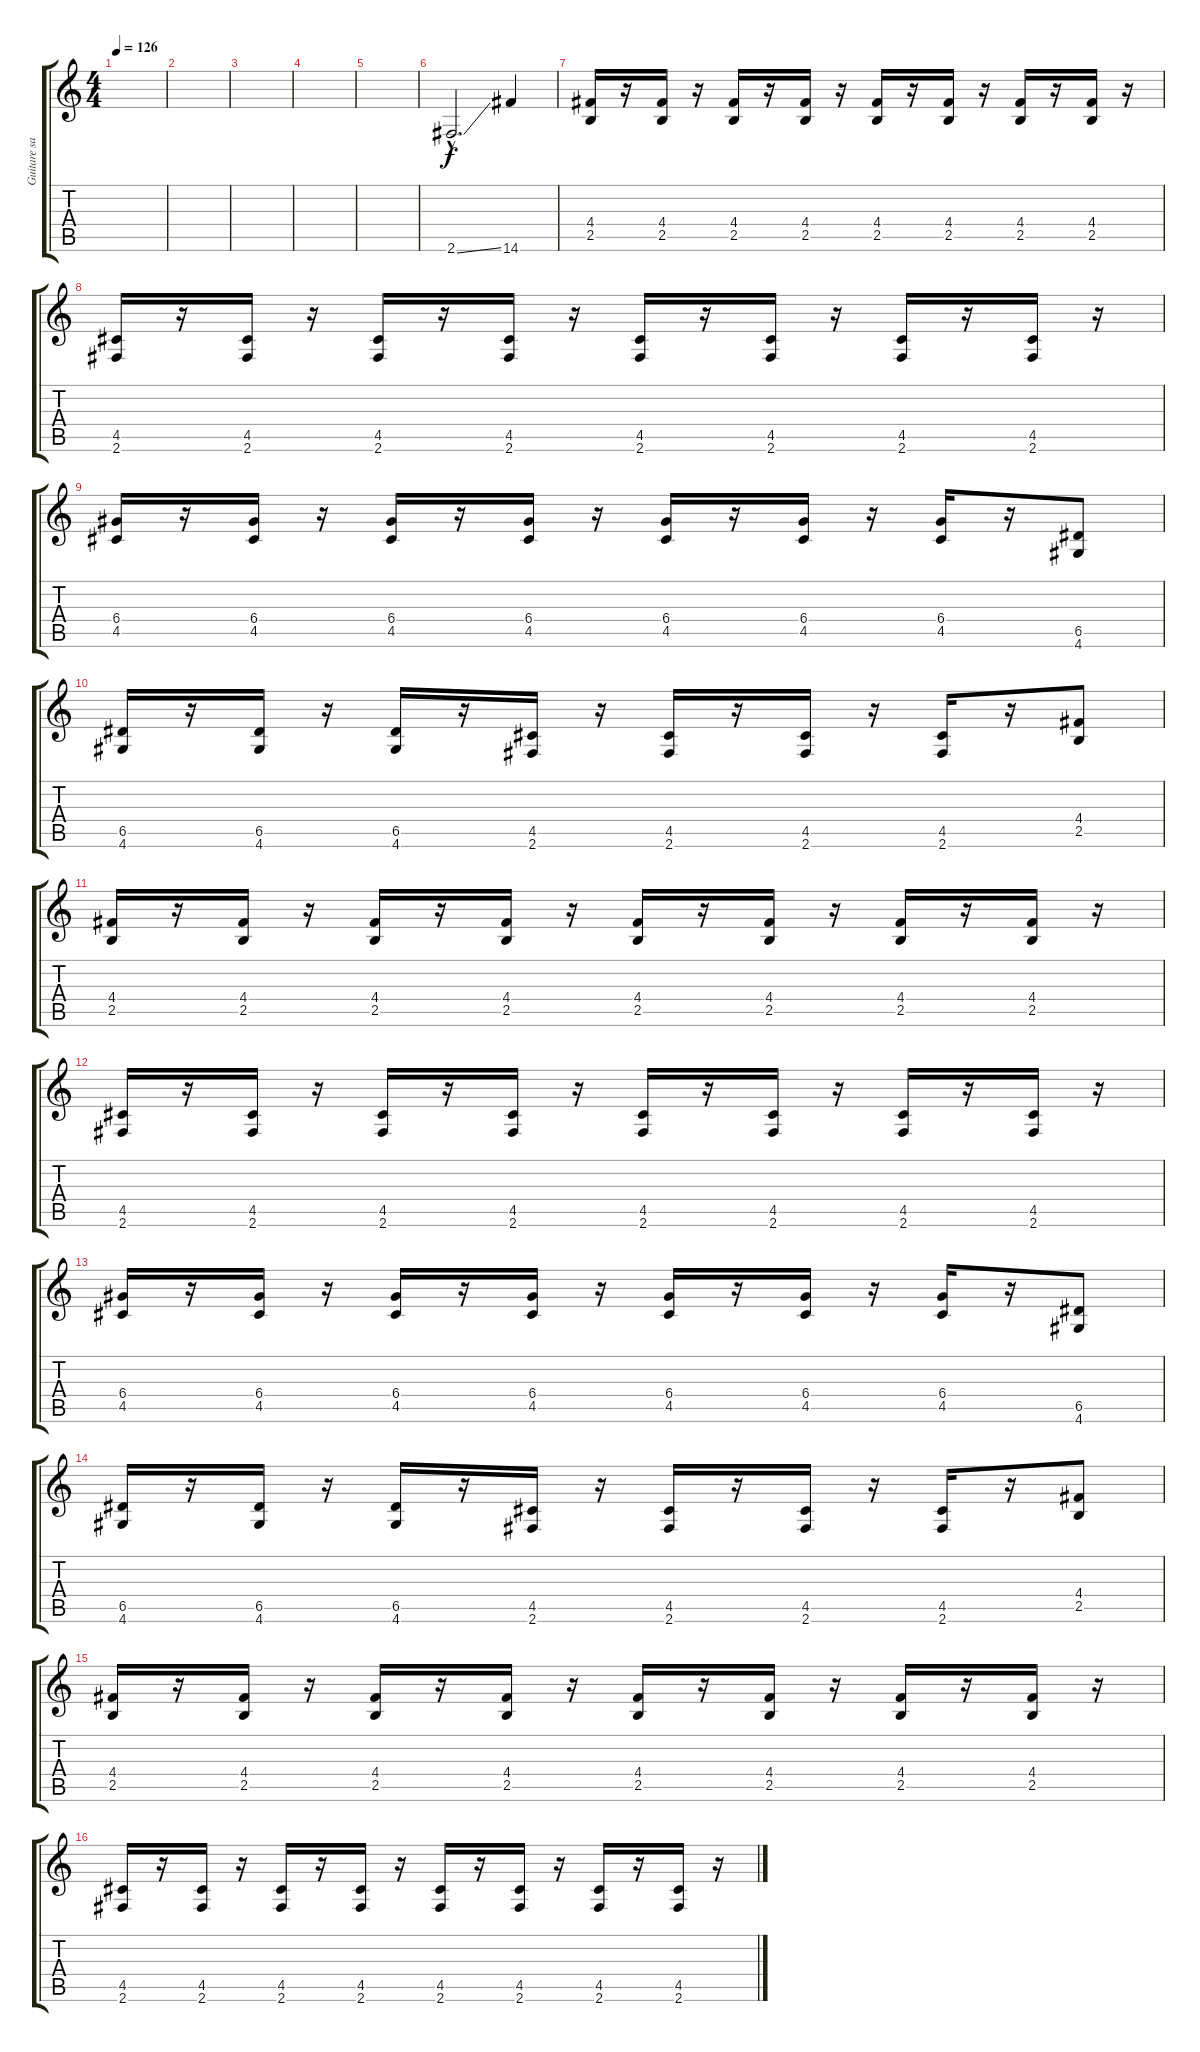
\track ("Guitare saturée" "Guitare sa") {instrument overdrivenguitar}
\staff {score tabs}
\tuning (E4 B3 G3 D3 A2 E2) {hide}
\ts (4 4)
\tempo 126
\clef g2
\ks c
|
|
|
|
|
2.6{ss hac}.2{d} 14.6.4 |
(4.4 2.5).16 r.16 (4.4 2.5).16 r.16 (4.4 2.5).16 r.16 (4.4 2.5).16 r.16 (4.4 2.5).16 r.16 (4.4 2.5).16 r.16 (4.4 2.5).16 r.16 (4.4 2.5).16 r.16 |
(4.5 2.6).16 r.16 (4.5 2.6).16 r.16 (4.5 2.6).16 r.16 (4.5 2.6).16 r.16 (4.5 2.6).16 r.16 (4.5 2.6).16 r.16 (4.5 2.6).16 r.16 (4.5 2.6).16 r.16 |
(6.4 4.5).16 r.16 (6.4 4.5).16 r.16 (6.4 4.5).16 r.16 (6.4 4.5).16 r.16 (6.4 4.5).16 r.16 (6.4 4.5).16 r.16 (6.4 4.5).16 r.16 (6.5 4.6).8 |
(6.5 4.6).16 r.16 (6.5 4.6).16 r.16 (6.5 4.6).16 r.16 (4.5 2.6).16 r.16 (4.5 2.6).16 r.16 (4.5 2.6).16 r.16 (4.5 2.6).16 r.16 (4.4 2.5).8 |
(4.4 2.5).16 r.16 (4.4 2.5).16 r.16 (4.4 2.5).16 r.16 (4.4 2.5).16 r.16 (4.4 2.5).16 r.16 (4.4 2.5).16 r.16 (4.4 2.5).16 r.16 (4.4 2.5).16 r.16 |
(4.5 2.6).16 r.16 (4.5 2.6).16 r.16 (4.5 2.6).16 r.16 (4.5 2.6).16 r.16 (4.5 2.6).16 r.16 (4.5 2.6).16 r.16 (4.5 2.6).16 r.16 (4.5 2.6).16 r.16 |
(6.4 4.5).16 r.16 (6.4 4.5).16 r.16 (6.4 4.5).16 r.16 (6.4 4.5).16 r.16 (6.4 4.5).16 r.16 (6.4 4.5).16 r.16 (6.4 4.5).16 r.16 (6.5 4.6).8 |
(6.5 4.6).16 r.16 (6.5 4.6).16 r.16 (6.5 4.6).16 r.16 (4.5 2.6).16 r.16 (4.5 2.6).16 r.16 (4.5 2.6).16 r.16 (4.5 2.6).16 r.16 (4.4 2.5).8 |
(4.4 2.5).16 r.16 (4.4 2.5).16 r.16 (4.4 2.5).16 r.16 (4.4 2.5).16 r.16 (4.4 2.5).16 r.16 (4.4 2.5).16 r.16 (4.4 2.5).16 r.16 (4.4 2.5).16 r.16 |
(4.5 2.6).16 r.16 (4.5 2.6).16 r.16 (4.5 2.6).16 r.16 (4.5 2.6).16 r.16 (4.5 2.6).16 r.16 (4.5 2.6).16 r.16 (4.5 2.6).16 r.16 (4.5 2.6).16 r.16
